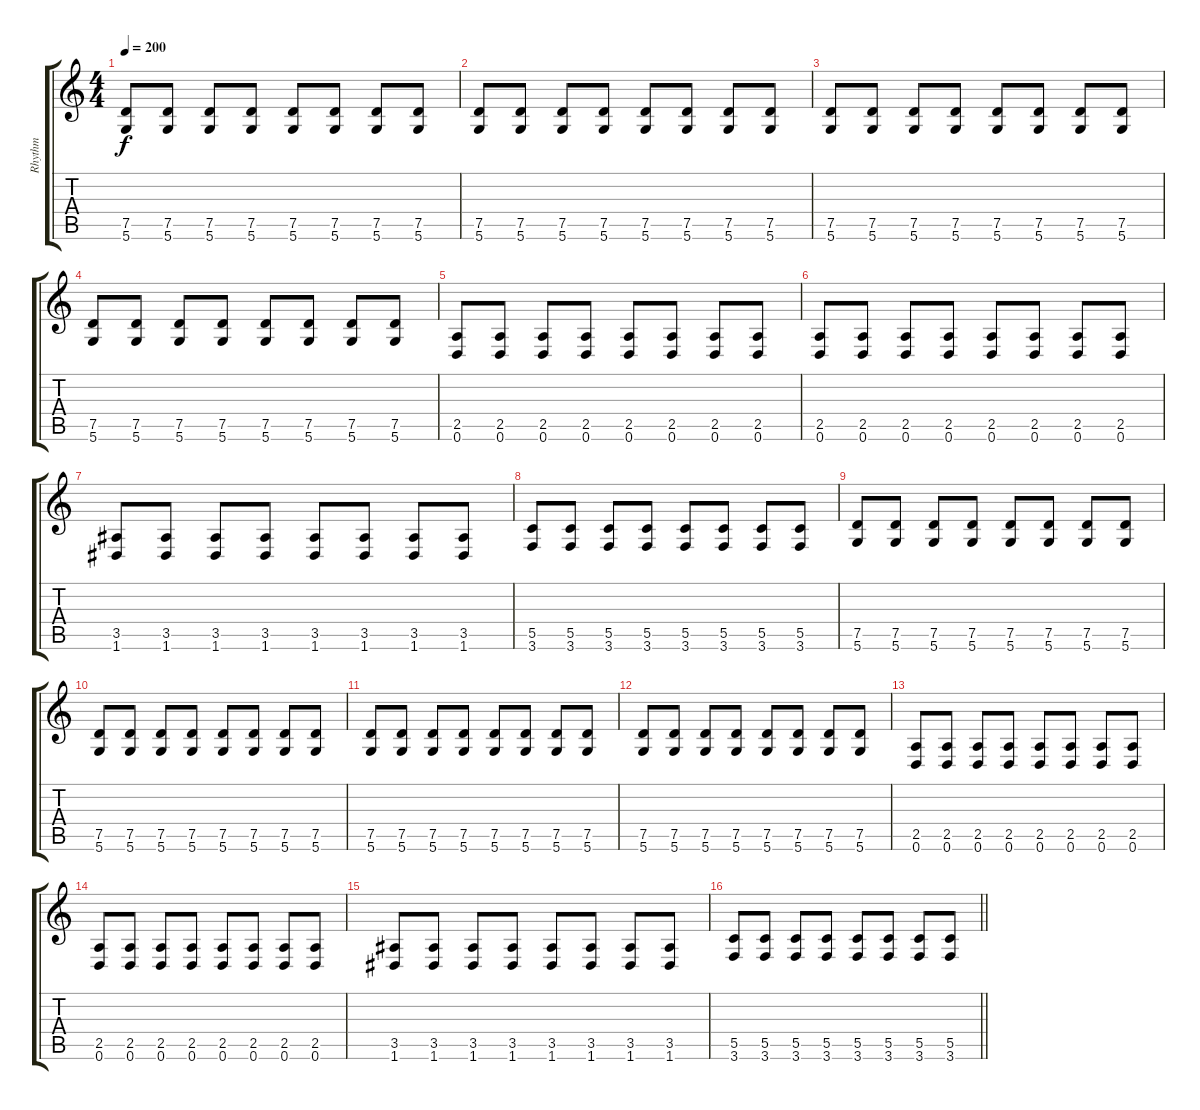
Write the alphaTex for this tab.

\track ("Rhythm" "Rhythm") {instrument distortionguitar}
\staff {score tabs}
\tuning (D4 A3 F3 C3 G2 D2) {hide}
\ts (4 4)
\tempo 200
\clef g2
\ks c
(7.5 5.6).8{dy f} (7.5 5.6).8 (7.5 5.6).8 (7.5 5.6).8 (7.5 5.6).8 (7.5 5.6).8 (7.5 5.6).8 (7.5 5.6).8 |
(7.5 5.6).8 (7.5 5.6).8 (7.5 5.6).8 (7.5 5.6).8 (7.5 5.6).8 (7.5 5.6).8 (7.5 5.6).8 (7.5 5.6).8 |
(7.5 5.6).8 (7.5 5.6).8 (7.5 5.6).8 (7.5 5.6).8 (7.5 5.6).8 (7.5 5.6).8 (7.5 5.6).8 (7.5 5.6).8 |
(7.5 5.6).8 (7.5 5.6).8 (7.5 5.6).8 (7.5 5.6).8 (7.5 5.6).8 (7.5 5.6).8 (7.5 5.6).8 (7.5 5.6).8 |
(2.5 0.6).8 (2.5 0.6).8 (2.5 0.6).8 (2.5 0.6).8 (2.5 0.6).8 (2.5 0.6).8 (2.5 0.6).8 (2.5 0.6).8 |
(2.5 0.6).8 (2.5 0.6).8 (2.5 0.6).8 (2.5 0.6).8 (2.5 0.6).8 (2.5 0.6).8 (2.5 0.6).8 (2.5 0.6).8 |
(3.5 1.6).8 (3.5 1.6).8 (3.5 1.6).8 (3.5 1.6).8 (3.5 1.6).8 (3.5 1.6).8 (3.5 1.6).8 (3.5 1.6).8 |
(5.5 3.6).8 (5.5 3.6).8 (5.5 3.6).8 (5.5 3.6).8 (5.5 3.6).8 (5.5 3.6).8 (5.5 3.6).8 (5.5 3.6).8 |
(7.5 5.6).8 (7.5 5.6).8 (7.5 5.6).8 (7.5 5.6).8 (7.5 5.6).8 (7.5 5.6).8 (7.5 5.6).8 (7.5 5.6).8 |
(7.5 5.6).8 (7.5 5.6).8 (7.5 5.6).8 (7.5 5.6).8 (7.5 5.6).8 (7.5 5.6).8 (7.5 5.6).8 (7.5 5.6).8 |
(7.5 5.6).8 (7.5 5.6).8 (7.5 5.6).8 (7.5 5.6).8 (7.5 5.6).8 (7.5 5.6).8 (7.5 5.6).8 (7.5 5.6).8 |
(7.5 5.6).8 (7.5 5.6).8 (7.5 5.6).8 (7.5 5.6).8 (7.5 5.6).8 (7.5 5.6).8 (7.5 5.6).8 (7.5 5.6).8 |
(2.5 0.6).8 (2.5 0.6).8 (2.5 0.6).8 (2.5 0.6).8 (2.5 0.6).8 (2.5 0.6).8 (2.5 0.6).8 (2.5 0.6).8 |
(2.5 0.6).8 (2.5 0.6).8 (2.5 0.6).8 (2.5 0.6).8 (2.5 0.6).8 (2.5 0.6).8 (2.5 0.6).8 (2.5 0.6).8 |
(3.5 1.6).8 (3.5 1.6).8 (3.5 1.6).8 (3.5 1.6).8 (3.5 1.6).8 (3.5 1.6).8 (3.5 1.6).8 (3.5 1.6).8 |
\barLineRight lightlight
(5.5 3.6).8 (5.5 3.6).8 (5.5 3.6).8 (5.5 3.6).8 (5.5 3.6).8 (5.5 3.6).8 (5.5 3.6).8 (5.5 3.6).8
